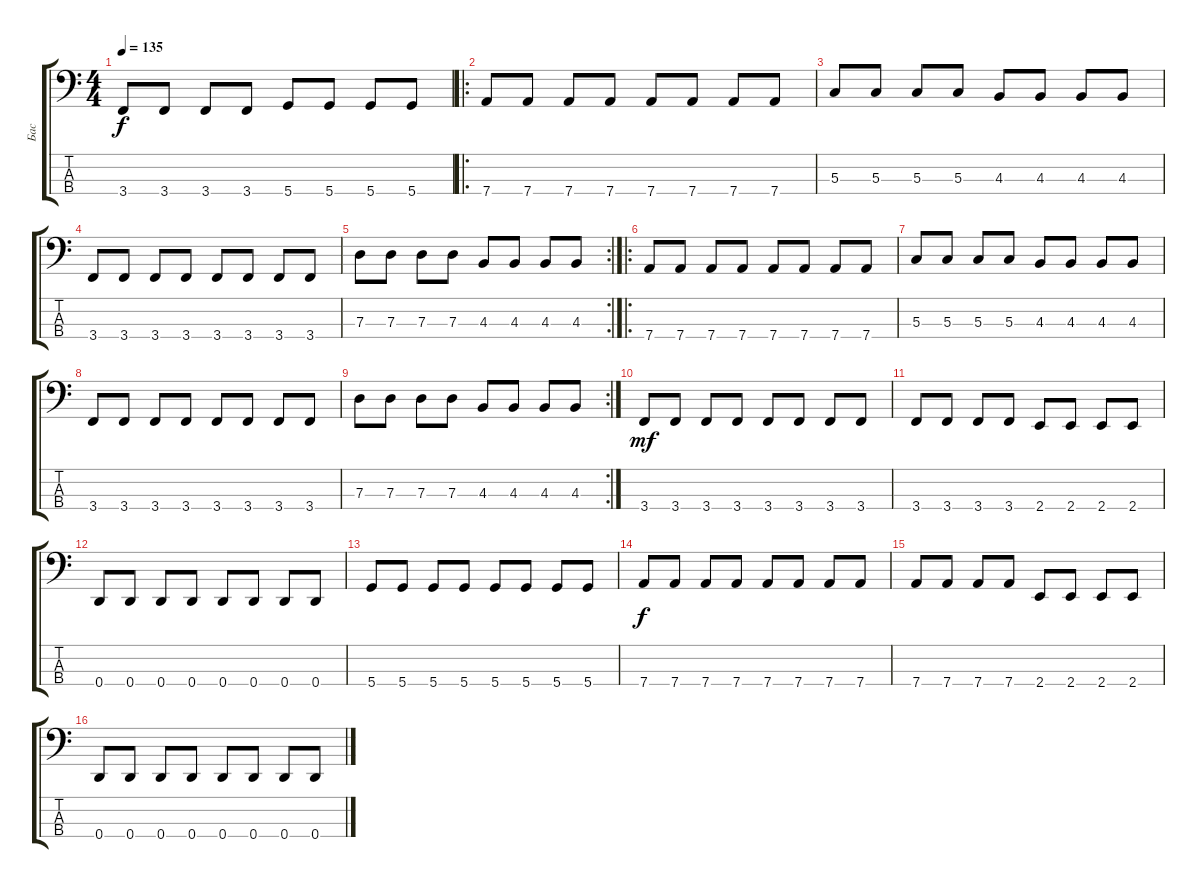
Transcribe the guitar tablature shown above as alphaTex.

\track ("Бас" "Бас") {solo instrument electricbasspick}
\staff {score tabs}
\tuning (F2 C2 G1 D1) {hide}
\ts (4 4)
\tempo 135
\clef f4
\ks c
3.4.8{dy f} 3.4.8 3.4.8 3.4.8 5.4.8 5.4.8 5.4.8 5.4.8 |
\ro
7.4.8 7.4.8 7.4.8 7.4.8 7.4.8 7.4.8 7.4.8 7.4.8 |
5.3.8 5.3.8 5.3.8 5.3.8 4.3.8 4.3.8 4.3.8 4.3.8 |
3.4.8 3.4.8 3.4.8 3.4.8 3.4.8 3.4.8 3.4.8 3.4.8 |
\rc 2
7.3.8 7.3.8 7.3.8 7.3.8 4.3.8 4.3.8 4.3.8 4.3.8 |
\ro
7.4.8 7.4.8 7.4.8 7.4.8 7.4.8 7.4.8 7.4.8 7.4.8 |
5.3.8 5.3.8 5.3.8 5.3.8 4.3.8 4.3.8 4.3.8 4.3.8 |
3.4.8 3.4.8 3.4.8 3.4.8 3.4.8 3.4.8 3.4.8 3.4.8 |
\rc 2
7.3.8 7.3.8 7.3.8 7.3.8 4.3.8 4.3.8 4.3.8 4.3.8 |
3.4.8{dy mf} 3.4.8 3.4.8 3.4.8 3.4.8 3.4.8 3.4.8 3.4.8 |
3.4.8 3.4.8 3.4.8 3.4.8 2.4.8 2.4.8 2.4.8 2.4.8 |
0.4.8 0.4.8 0.4.8 0.4.8 0.4.8 0.4.8 0.4.8 0.4.8 |
5.4.8 5.4.8 5.4.8 5.4.8 5.4.8 5.4.8 5.4.8 5.4.8 |
7.4.8{dy f} 7.4.8 7.4.8 7.4.8 7.4.8 7.4.8 7.4.8 7.4.8 |
7.4.8 7.4.8 7.4.8 7.4.8 2.4.8 2.4.8 2.4.8 2.4.8 |
0.4.8 0.4.8 0.4.8 0.4.8 0.4.8 0.4.8 0.4.8 0.4.8
